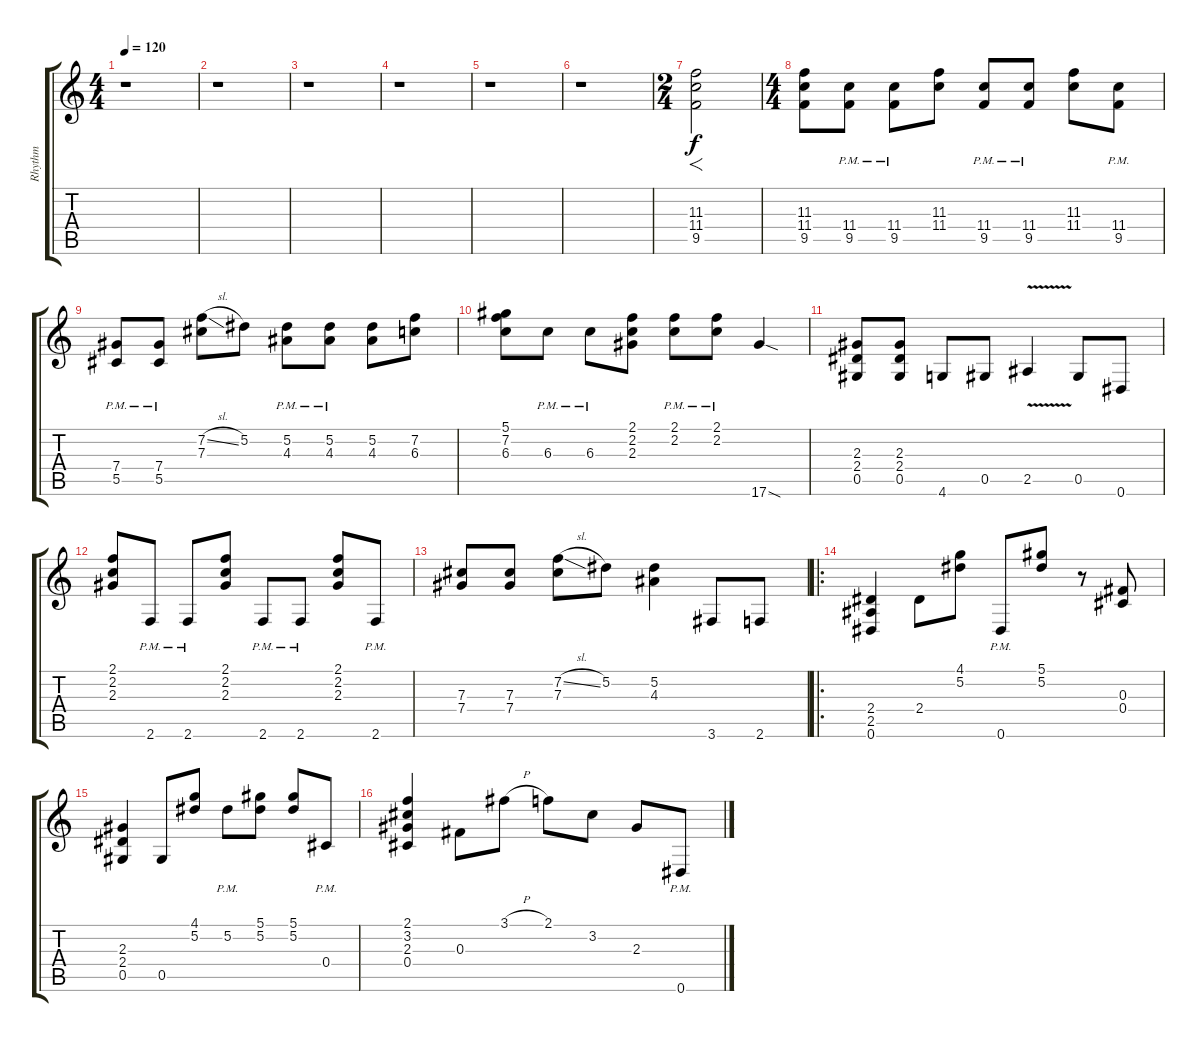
\track ("Rhythm" "Rhythm") {instrument distortionguitar}
\staff {score tabs}
\tuning (Eb4 Bb3 Gb3 Db3 Ab2 Eb2) {hide}
\ts (4 4)
\tempo 120
\clef g2
\ks c
r.1{dy f} |
r.1 |
r.1 |
r.1 |
r.1 |
r.1 |
\ts (2 4)
(11.3 11.4 9.5).2{f} |
\ts (4 4)
(11.3 11.4 9.5).8 (11.4{pm} 9.5{pm}).8 (11.4{pm} 9.5{pm}).8 (11.3 11.4).8 (11.4{pm} 9.5{pm}).8 (11.4{pm} 9.5{pm}).8 (11.3 11.4).8 (11.4{pm} 9.5{pm}).8 |
(7.4{pm} 5.5{pm}).8 (7.4{pm} 5.5{pm}).8 (7.2{sl} 7.3).8 5.2.8 (5.2{pm} 4.3{pm}).8 (5.2{pm} 4.3{pm}).8 (5.2 4.3).8 (7.2 6.3).8 |
(5.1 7.2 6.3).8 6.3{pm}.8 6.3{pm}.8 (2.1 2.2 2.3).8 (2.1{pm} 2.2{pm}).8 (2.1{pm} 2.2{pm}).8 17.6{sod}.4 |
(2.3 2.4 0.5).8 (2.3 2.4 0.5).8 4.6.8 0.5.8 2.5{v}.4 0.5.8 0.6.8 |
(2.1 2.2 2.3).8 2.6{pm}.8 2.6{pm}.8 (2.1 2.2 2.3).8 2.6{pm}.8 2.6{pm}.8 (2.1 2.2 2.3).8 2.6{pm}.8 |
(7.3 7.4).8 (7.3 7.4).8 (7.2{sl} 7.3).8 5.2.8 (5.2 4.3).4 3.6.8 2.6.8 |
\ro
(2.4 2.5 0.6).4 2.4.8 (4.1 5.2).8 0.6{pm}.8 (5.1 5.2).8 r.8 (0.3 0.4).8 |
(2.3 2.4 0.5).4 0.5.8 (4.1 5.2).8 5.2{pm}.8 (5.1 5.2).8 (5.1 5.2).8 0.4{pm}.8 |
(2.1 3.2 2.3 0.4).4 0.3.8 3.1{h}.8 2.1.8 3.2.8 2.3.8 0.6{pm}.8
